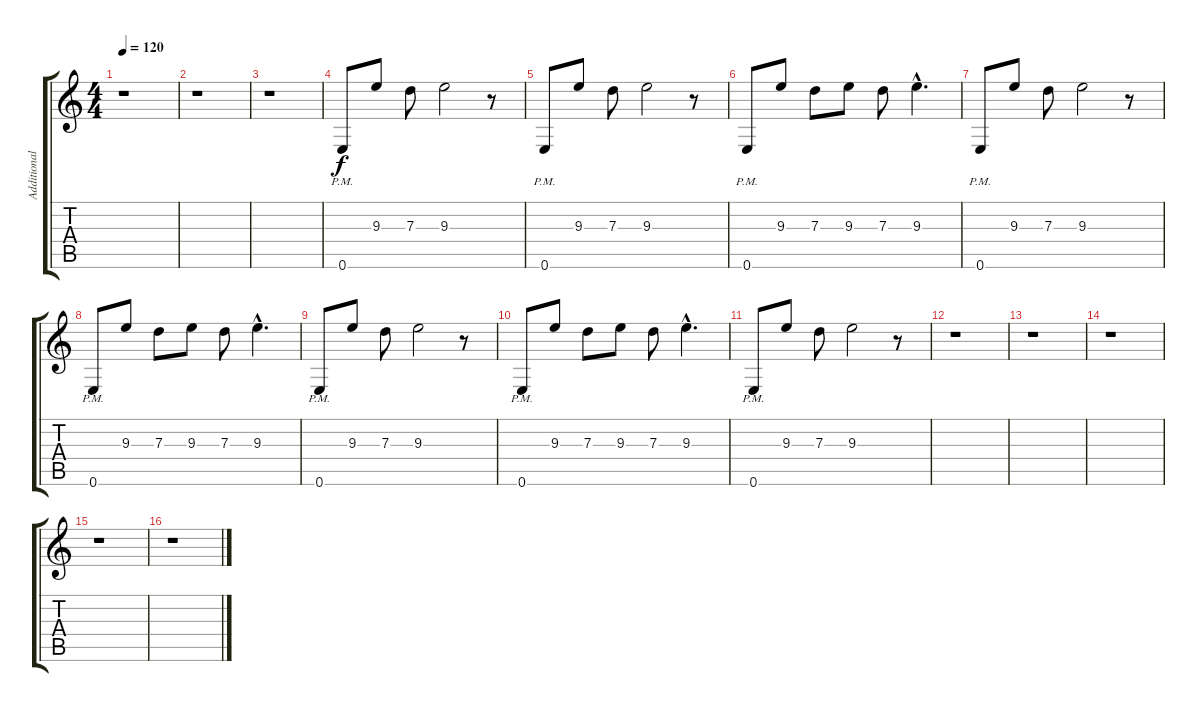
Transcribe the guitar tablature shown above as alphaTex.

\track ("Additional Guitar" "Additional") {instrument distortionguitar}
\staff {score tabs}
\tuning (E4 B3 G3 D3 A2 E2) {hide}
\ts (4 4)
\tempo 120
\clef g2
\ks c
r.1{dy f} |
r.1 |
r.1 |
0.6{pm}.8 9.3.8 7.3.8 9.3.2 r.8 |
0.6{pm}.8 9.3.8 7.3.8 9.3.2 r.8 |
0.6{pm}.8 9.3.8 7.3.8 9.3.8 7.3.8 9.3{hac}.4{d} |
0.6{pm}.8 9.3.8 7.3.8 9.3.2 r.8 |
0.6{pm}.8 9.3.8 7.3.8 9.3.8 7.3.8 9.3{hac}.4{d} |
0.6{pm}.8 9.3.8 7.3.8 9.3.2 r.8 |
0.6{pm}.8 9.3.8 7.3.8 9.3.8 7.3.8 9.3{hac}.4{d} |
0.6{pm}.8 9.3.8 7.3.8 9.3.2 r.8 |
r.1 |
r.1 |
r.1 |
r.1 |
r.1
